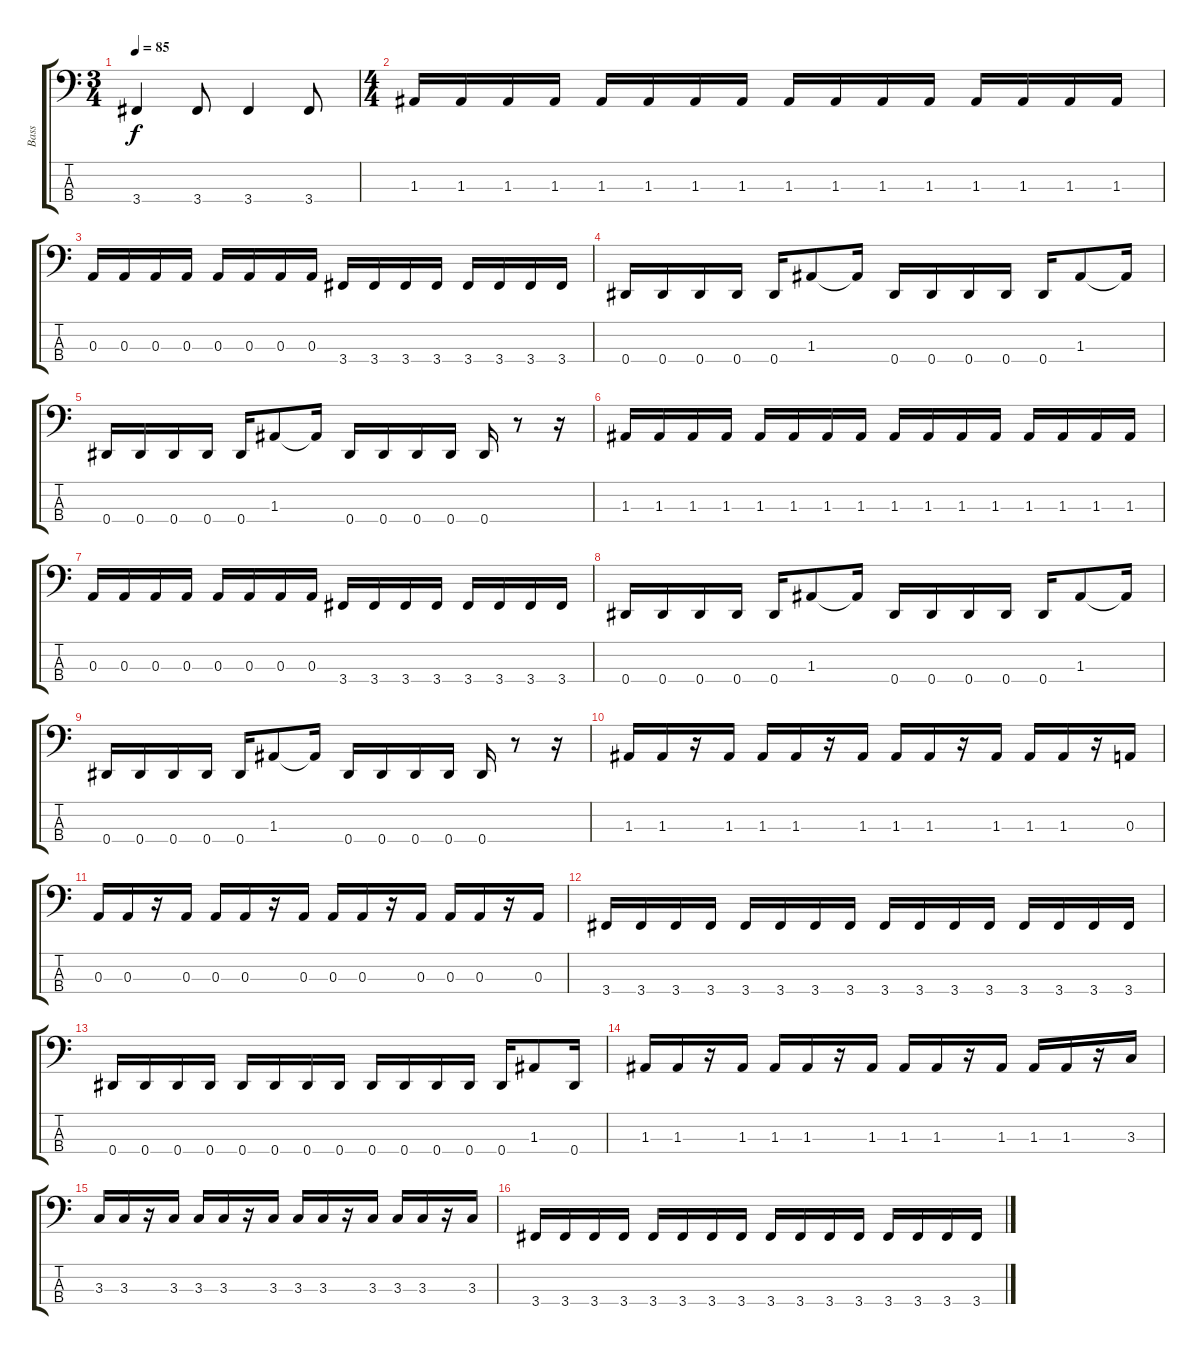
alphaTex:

\track ("Bass" "Bass") {instrument electricbasspick}
\staff {score tabs}
\tuning (G2 D2 A1 Eb1) {hide}
\ts (3 4)
\tempo 85
\clef f4
\ks c
3.4.4{dy f} 3.4.8 3.4.4 3.4.8 |
\ts (4 4)
1.3.16 1.3.16 1.3.16 1.3.16 1.3.16 1.3.16 1.3.16 1.3.16 1.3.16 1.3.16 1.3.16 1.3.16 1.3.16 1.3.16 1.3.16 1.3.16 |
0.3.16 0.3.16 0.3.16 0.3.16 0.3.16 0.3.16 0.3.16 0.3.16 3.4.16 3.4.16 3.4.16 3.4.16 3.4.16 3.4.16 3.4.16 3.4.16 |
0.4.16 0.4.16 0.4.16 0.4.16 0.4.16 1.3.8 1.3{t}.16 0.4.16 0.4.16 0.4.16 0.4.16 0.4.16 1.3.8 1.3{t}.16 |
0.4.16 0.4.16 0.4.16 0.4.16 0.4.16 1.3.8 1.3{t}.16 0.4.16 0.4.16 0.4.16 0.4.16 0.4.16 r.8 r.16 |
1.3.16 1.3.16 1.3.16 1.3.16 1.3.16 1.3.16 1.3.16 1.3.16 1.3.16 1.3.16 1.3.16 1.3.16 1.3.16 1.3.16 1.3.16 1.3.16 |
0.3.16 0.3.16 0.3.16 0.3.16 0.3.16 0.3.16 0.3.16 0.3.16 3.4.16 3.4.16 3.4.16 3.4.16 3.4.16 3.4.16 3.4.16 3.4.16 |
0.4.16 0.4.16 0.4.16 0.4.16 0.4.16 1.3.8 1.3{t}.16 0.4.16 0.4.16 0.4.16 0.4.16 0.4.16 1.3.8 1.3{t}.16 |
0.4.16 0.4.16 0.4.16 0.4.16 0.4.16 1.3.8 1.3{t}.16 0.4.16 0.4.16 0.4.16 0.4.16 0.4.16 r.8 r.16 |
1.3.16 1.3.16 r.16 1.3.16 1.3.16 1.3.16 r.16 1.3.16 1.3.16 1.3.16 r.16 1.3.16 1.3.16 1.3.16 r.16 0.3.16 |
0.3.16 0.3.16 r.16 0.3.16 0.3.16 0.3.16 r.16 0.3.16 0.3.16 0.3.16 r.16 0.3.16 0.3.16 0.3.16 r.16 0.3.16 |
3.4.16 3.4.16 3.4.16 3.4.16 3.4.16 3.4.16 3.4.16 3.4.16 3.4.16 3.4.16 3.4.16 3.4.16 3.4.16 3.4.16 3.4.16 3.4.16 |
0.4.16 0.4.16 0.4.16 0.4.16 0.4.16 0.4.16 0.4.16 0.4.16 0.4.16 0.4.16 0.4.16 0.4.16 0.4.16 1.3.8 0.4.16 |
1.3.16 1.3.16 r.16 1.3.16 1.3.16 1.3.16 r.16 1.3.16 1.3.16 1.3.16 r.16 1.3.16 1.3.16 1.3.16 r.16 3.3.16 |
3.3.16 3.3.16 r.16 3.3.16 3.3.16 3.3.16 r.16 3.3.16 3.3.16 3.3.16 r.16 3.3.16 3.3.16 3.3.16 r.16 3.3.16 |
3.4.16 3.4.16 3.4.16 3.4.16 3.4.16 3.4.16 3.4.16 3.4.16 3.4.16 3.4.16 3.4.16 3.4.16 3.4.16 3.4.16 3.4.16 3.4.16
